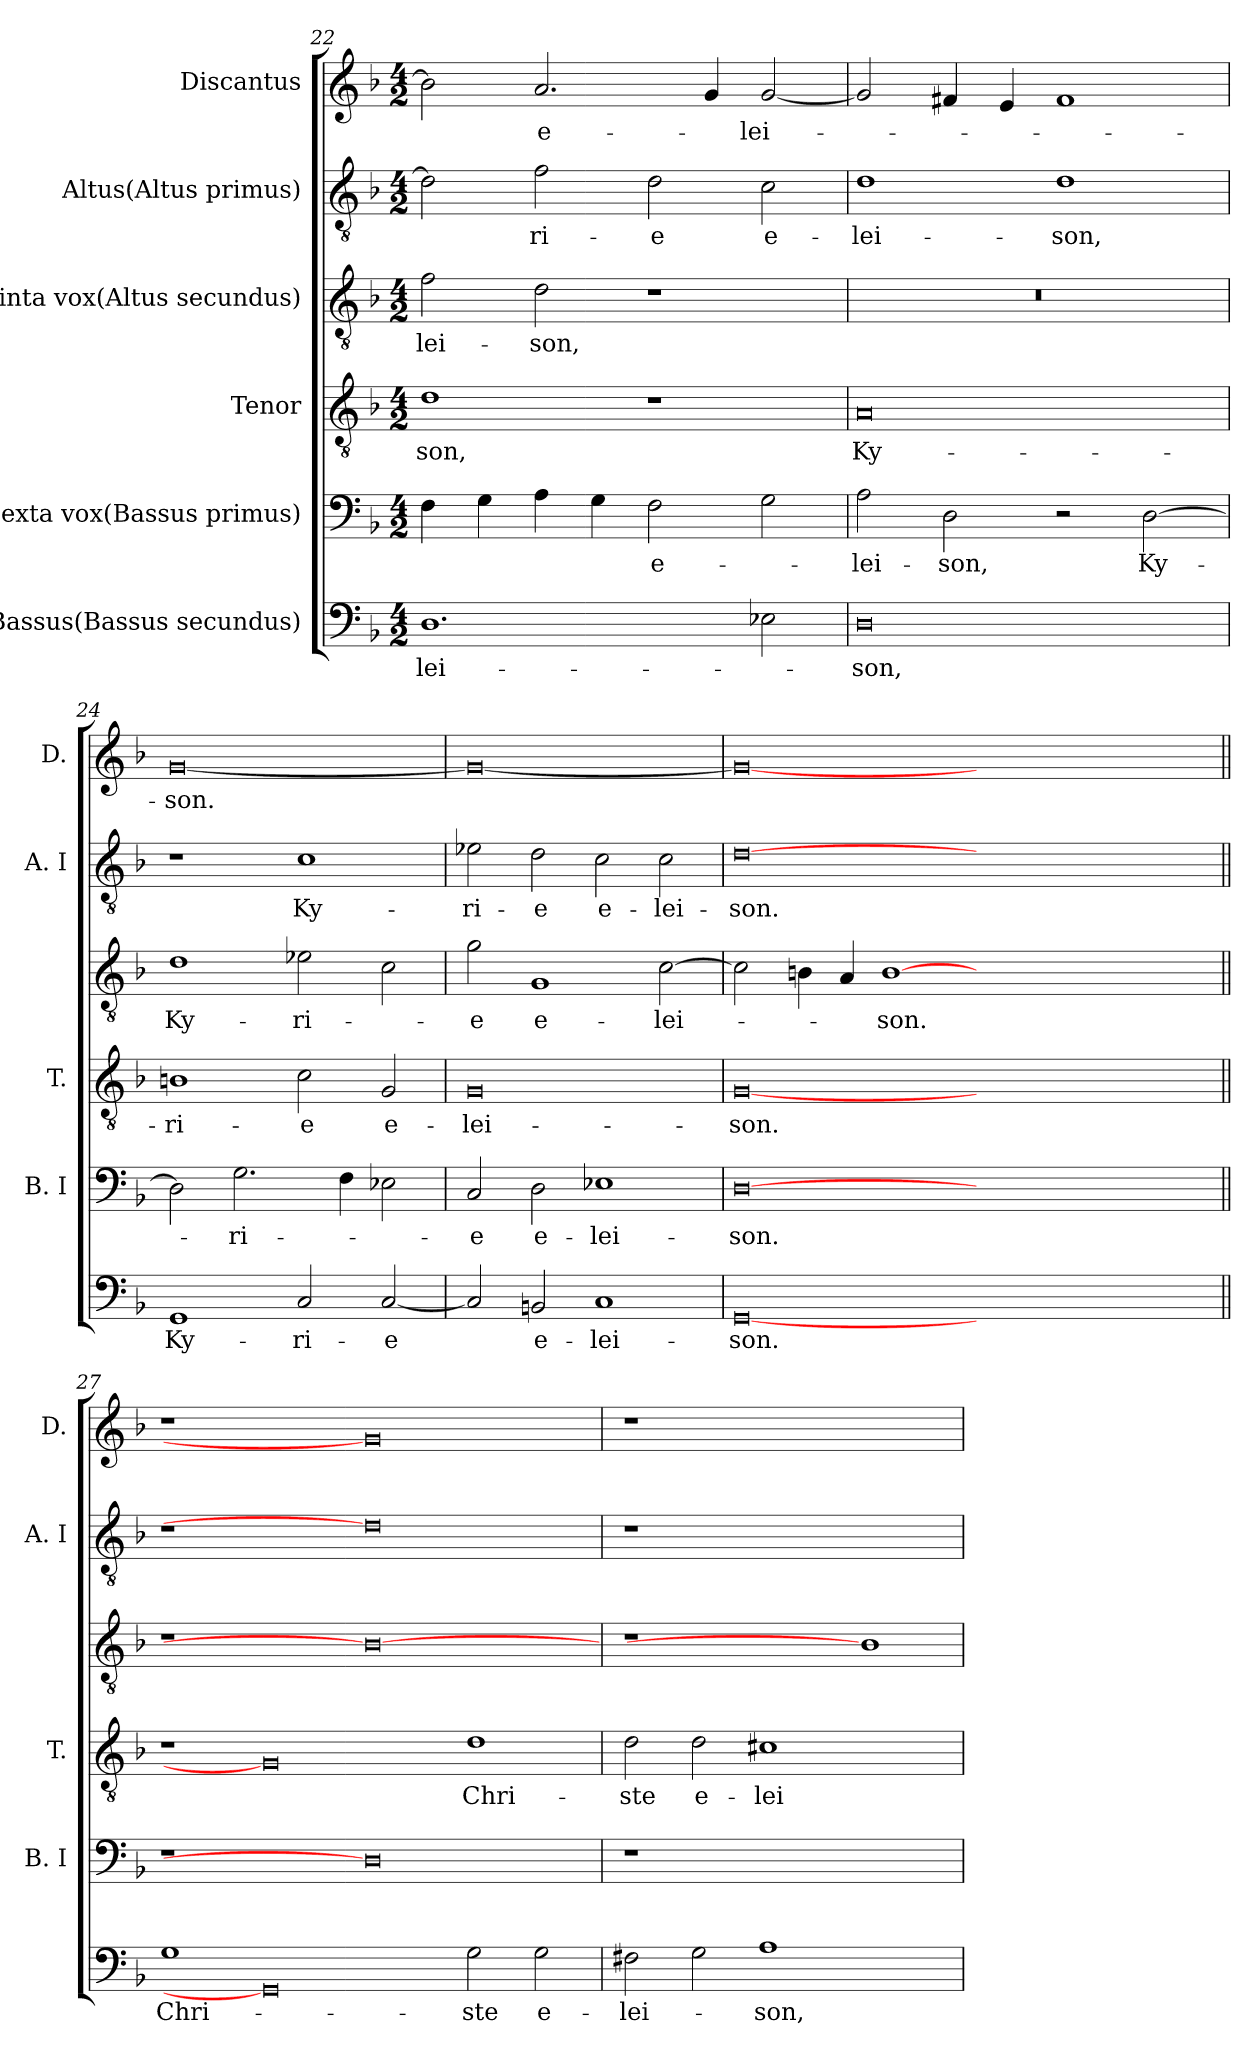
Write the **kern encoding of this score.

**kern	**text	**kern	**text	**kern	**text	**kern	**text	**kern	**text	**kern	**text
*part6	*part6	*part5	*part5	*part4	*part4	*part3	*part3	*part2	*part2	*part1	*part1
*staff6	*staff6	*staff5	*staff5	*staff4	*staff4	*staff3	*staff3	*staff2	*staff2	*staff1	*staff1
*I"Bassus(Bassus secundus)	*	*I"Sexta vox(Bassus primus)	*	*I"Tenor	*	*I"Quinta vox(Altus secundus)	*	*I"Altus(Altus primus)	*	*I"Discantus	*
*	*	*I'B. I	*	*I'T.	*	*	*	*I'A. I	*	*I'D.	*
*clefF4	*	*clefF4	*	*clefGv2	*	*clefGv2	*	*clefGv2	*	*clefG2	*
*	*	*	*	*ITrd7c12	*	*ITrd7c12	*	*ITrd7c12	*	*	*
*k[b-]	*	*k[b-]	*	*k[b-]	*	*k[b-]	*	*k[b-]	*	*k[b-]	*
*d:	*	*d:	*	*d:	*	*d:	*	*d:	*	*d:	*
*M4/2	*	*M4/2	*	*M4/2	*	*M4/2	*	*M4/2	*	*M4/2	*
=22	=22	=22	=22	=22	=22	=22	=22	=22	=22	=22	=22
!	!LO:LY:b	!	!	!	!LO:LY:b	!	!LO:LY:b	!	!	!	!
1.D	-lei-	4F\	.	1D	-son,	2F\	-lei-	2D\]	.	2b-\]	.
.	.	4G\	.	.	.	.	.	.	.	.	.
!	!	!	!	!	!	!	!LO:LY:b	!	!LO:LY:b	!	!LO:LY:b
.	.	4A\	.	.	.	2D\	-son,	2F\	-ri-	2.a/	e-
.	.	4G\	.	.	.	.	.	.	.	.	.
!	!	!	!LO:LY:b	!	!	!	!	!	!LO:LY:b	!	!
.	.	2F\	e-	1r	.	1r	.	2D\	-e	.	.
.	.	.	.	.	.	.	.	.	.	4g/	.
!	!	!	!	!	!	!	!	!	!LO:LY:b	!	!LO:LY:b
2E-X\	.	2G\	.	.	.	.	.	2C\	e-	[<2g/	-lei-
=23	=23	=23	=23	=23	=23	=23	=23	=23	=23	=23	=23
!	!LO:LY:b	!	!LO:LY:b	!	!LO:LY:b	!LO:N:vis=1	!	!	!LO:LY:b	!	!
0D	-son,	2A\	-lei-	0AA	Ky-	0r	.	1D	-lei-	2g/]	.
!	!	!	!LO:LY:b	!	!	!	!	!	!	!	!
.	.	2D\	-son,	.	.	.	.	.	.	4f#X/	.
.	.	.	.	.	.	.	.	.	.	4e/	.
!	!	!	!	!	!	!	!	!	!LO:LY:b	!	!
.	.	2r	.	.	.	.	.	1D	-son,	1f#	.
!	!	!	!LO:LY:b	!	!	!	!	!	!	!	!
.	.	[>2D\	Ky-	.	.	.	.	.	.	.	.
!!LO:LB:g=z
=24	=24	=24	=24	=24	=24	=24	=24	=24	=24	=24	=24
!	!LO:LY:b	!	!	!	!LO:LY:b	!	!LO:LY:b	!	!	!	!LO:LY:b
1GG	Ky-	2D\]	.	1BBn	-ri-	1D	Ky-	1r	.	[<0g	-son.
!	!	!	!LO:LY:b	!	!	!	!	!	!	!	!
.	.	2.G\	-ri-	.	.	.	.	.	.	.	.
!	!LO:LY:b	!	!	!	!LO:LY:b	!	!LO:LY:b	!	!LO:LY:b	!	!
2C/	-ri-	.	.	2C\	-e	2E-X\	-ri-	1C	Ky-	.	.
.	.	4F\	.	.	.	.	.	.	.	.	.
!	!LO:LY:b	!	!	!	!LO:LY:b	!	!	!	!	!	!
[<2C/	-e	2E-X\	.	2GG/	e-	2C\	.	.	.	.	.
=25	=25	=25	=25	=25	=25	=25	=25	=25	=25	=25	=25
!	!	!	!LO:LY:b	!	!LO:LY:b	!	!LO:LY:b	!	!LO:LY:b	!	!
2C/]	.	2C/	-e	0GG	-lei-	2G\	-e	2E-X\	-ri-	0g_	.
!	!LO:LY:b	!	!LO:LY:b	!	!	!	!LO:LY:b	!	!LO:LY:b	!	!
2BBn/	e-	2D\	e-	.	.	1GG	e-	2D\	-e	.	.
!	!LO:LY:b	!	!LO:LY:b	!	!	!	!	!	!LO:LY:b	!	!
1C	-lei-	1E-X	-lei-	.	.	.	.	2C\	e-	.	.
!	!	!	!	!	!	!	!LO:LY:b	!	!LO:LY:b	!	!
.	.	.	.	.	.	[>2C\	-lei-	2C\	-lei-	.	.
=26	=26	=26	=26	=26	=26	=26	=26	=26	=26	=26	=26
!	!LO:LY:b	!	!LO:LY:b	!	!LO:LY:b	!	!	!	!LO:LY:b	!	!
[0GG	son.	[0D	-son.	[0GG	-son.	2C\]	.	[0D	-son.	0g_	.
.	.	.	.	.	.	4BBn\	.	.	.	.	.
.	.	.	.	.	.	4AA/	.	.	.	.	.
!	!	!	!	!	!	!	!LO:LY:b	!	!	!	!
.	.	.	.	.	.	[1BB	-son.	.	.	.	.
0ryy	.	0ryy	.	0ryy	.	0.ryy	.	0ryy	.	0ryy	.
1ryy	.	1ryy	.	1ryy	.	.	.	1ryy	.	1ryy	.
!!LO:PB:g=z
=27||	=27||	=27||	=27||	=27||	=27||	=27||	=27||	=27||	=27||	=27||	=27||
!	!LO:LY:b	!LO:N:vis=1	!	!	!	!LO:N:vis=1	!	!LO:N:vis=1	!	!LO:N:vis=1	!
1G	Chri-	0r	.	1r	.	0r	.	0r	.	0r	.
0GG]	.	.	.	0GG]	.	.	.	.	.	.	.
.	.	0D]	.	.	.	0BB_	.	0D]	.	0g]	.
!	!LO:LY:b	!	!	!	!LO:LY:b	!	!	!	!	!	!
2G\	-ste	.	.	1D	Chri-	.	.	.	.	.	.
!	!LO:LY:b	!	!	!	!	!	!	!	!	!	!
2G\	e-	.	.	.	.	.	.	.	.	.	.
=28	=28	=28	=28	=28	=28	=28	=28	=28	=28	=28	=28
!	!LO:LY:b	!LO:N:vis=1	!	!	!LO:LY:b	!LO:N:vis=1	!	!LO:N:vis=1	!	!LO:N:vis=1	!
2F#X\	-lei-	0r	.	2D\	-ste	0r	.	0r	.	0r	.
!	!	!	!	!	!LO:LY:b	!	!	!	!	!	!
2G\	.	.	.	2D\	e-	.	.	.	.	.	.
!	!LO:LY:b	!	!	!	!LO:LY:b	!	!	!	!	!	!
1A	-son,	.	.	1C#X	-lei-	.	.	.	.	.	.
1ryy	.	1ryy	.	1ryy	.	1BB]	.	1ryy	.	1ryy	.
=	=	=	=	=	=	=	=	=	=	=	=
*-	*-	*-	*-	*-	*-	*-	*-	*-	*-	*-	*-
